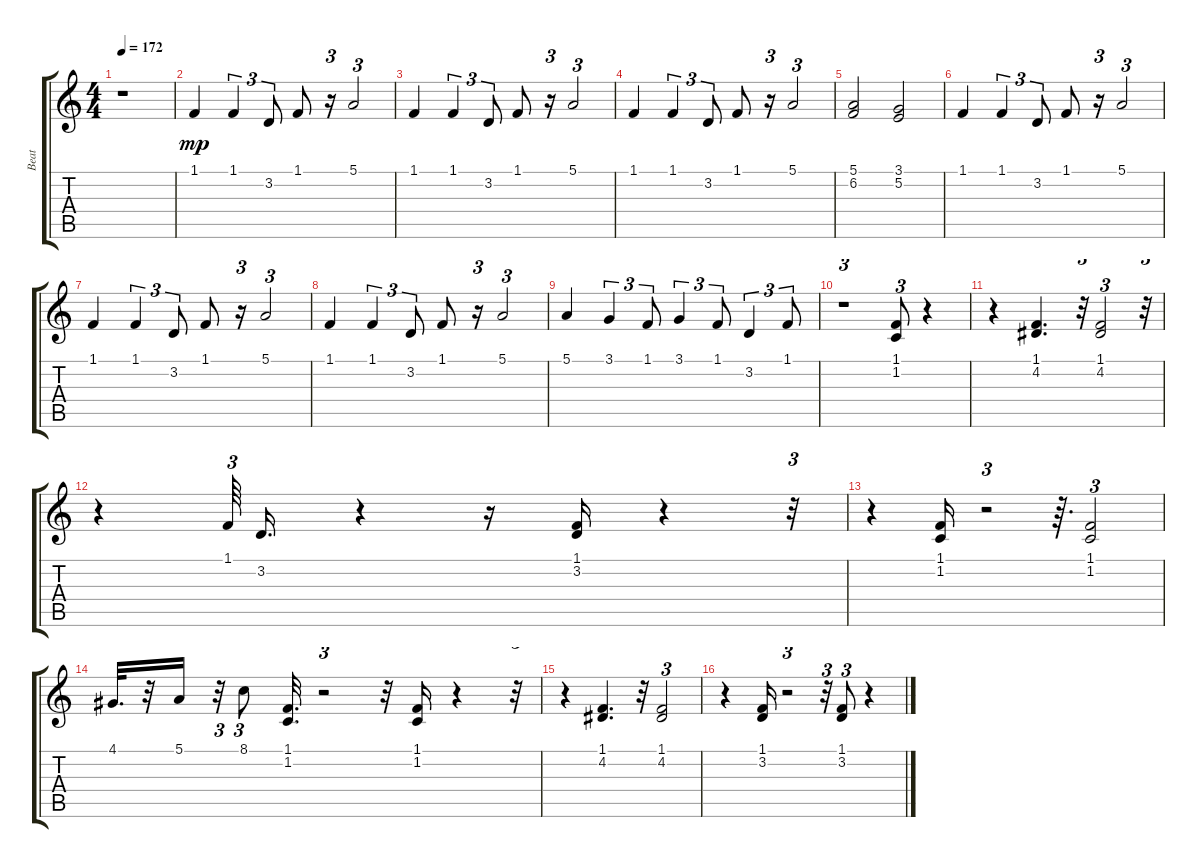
\track ("Beat" "Beat") {instrument brightacousticpiano}
\staff {score tabs}
\tuning (E4 B3 G3 D3 A2 E2) {hide}
\ts (4 4)
\tempo 172
\clef g2
\ks c
r.1{dy mp instrument brightacousticpiano} |
1.1.4 1.1.4{tu (3 2)} 3.2.8{tu (3 2)} 1.1.8 r.16{tu (3 2)} 5.1.2{tu (3 2)} |
1.1.4 1.1.4{tu (3 2)} 3.2.8{tu (3 2)} 1.1.8 r.16{tu (3 2)} 5.1.2{tu (3 2)} |
1.1.4 1.1.4{tu (3 2)} 3.2.8{tu (3 2)} 1.1.8 r.16{tu (3 2)} 5.1.2{tu (3 2)} |
(5.1 6.2).2 (3.1 5.2).2 |
1.1.4 1.1.4{tu (3 2)} 3.2.8{tu (3 2)} 1.1.8 r.16{tu (3 2)} 5.1.2{tu (3 2)} |
1.1.4 1.1.4{tu (3 2)} 3.2.8{tu (3 2)} 1.1.8 r.16{tu (3 2)} 5.1.2{tu (3 2)} |
1.1.4 1.1.4{tu (3 2)} 3.2.8{tu (3 2)} 1.1.8 r.16{tu (3 2)} 5.1.2{tu (3 2)} |
5.1.4 3.1.4{tu (3 2)} 1.1.8{tu (3 2)} 3.1.4{tu (3 2)} 1.1.8{tu (3 2)} 3.2.4{tu (3 2)} 1.1.8{tu (3 2)} |
r.1{tu (3 2)} (1.1 1.2).8{tu (3 2)} r.4 |
r.4 (1.1 4.2).4{d} r.32{tu (3 2)} (1.1 4.2).2{tu (3 2)} r.32{tu (3 2)} |
r.4 1.1.64{tu (3 2)} 3.2.16{d} r.4 r.16 (1.1 3.2).16 r.4 r.32{tu (3 2)} |
r.4 (1.1 1.2).16 r.2{tu (3 2)} r.64{d} (1.1 1.2).2{tu (3 2)} |
4.1.32{d} r.32 5.1.16 r.32{tu (3 2)} 8.1.8{tu (3 2)} (1.1 1.2).32{d} r.2{tu (3 2)} r.32 (1.1 1.2).16 r.4 r.32{tu (3 2)} |
r.4 (1.1 4.2).4{d} r.32 (1.1 4.2).2{tu (3 2)} |
r.4 (1.1 3.2).16 r.2{tu (3 2)} r.32{tu (3 2)} (1.1 3.2).8{tu (3 2)} r.4
